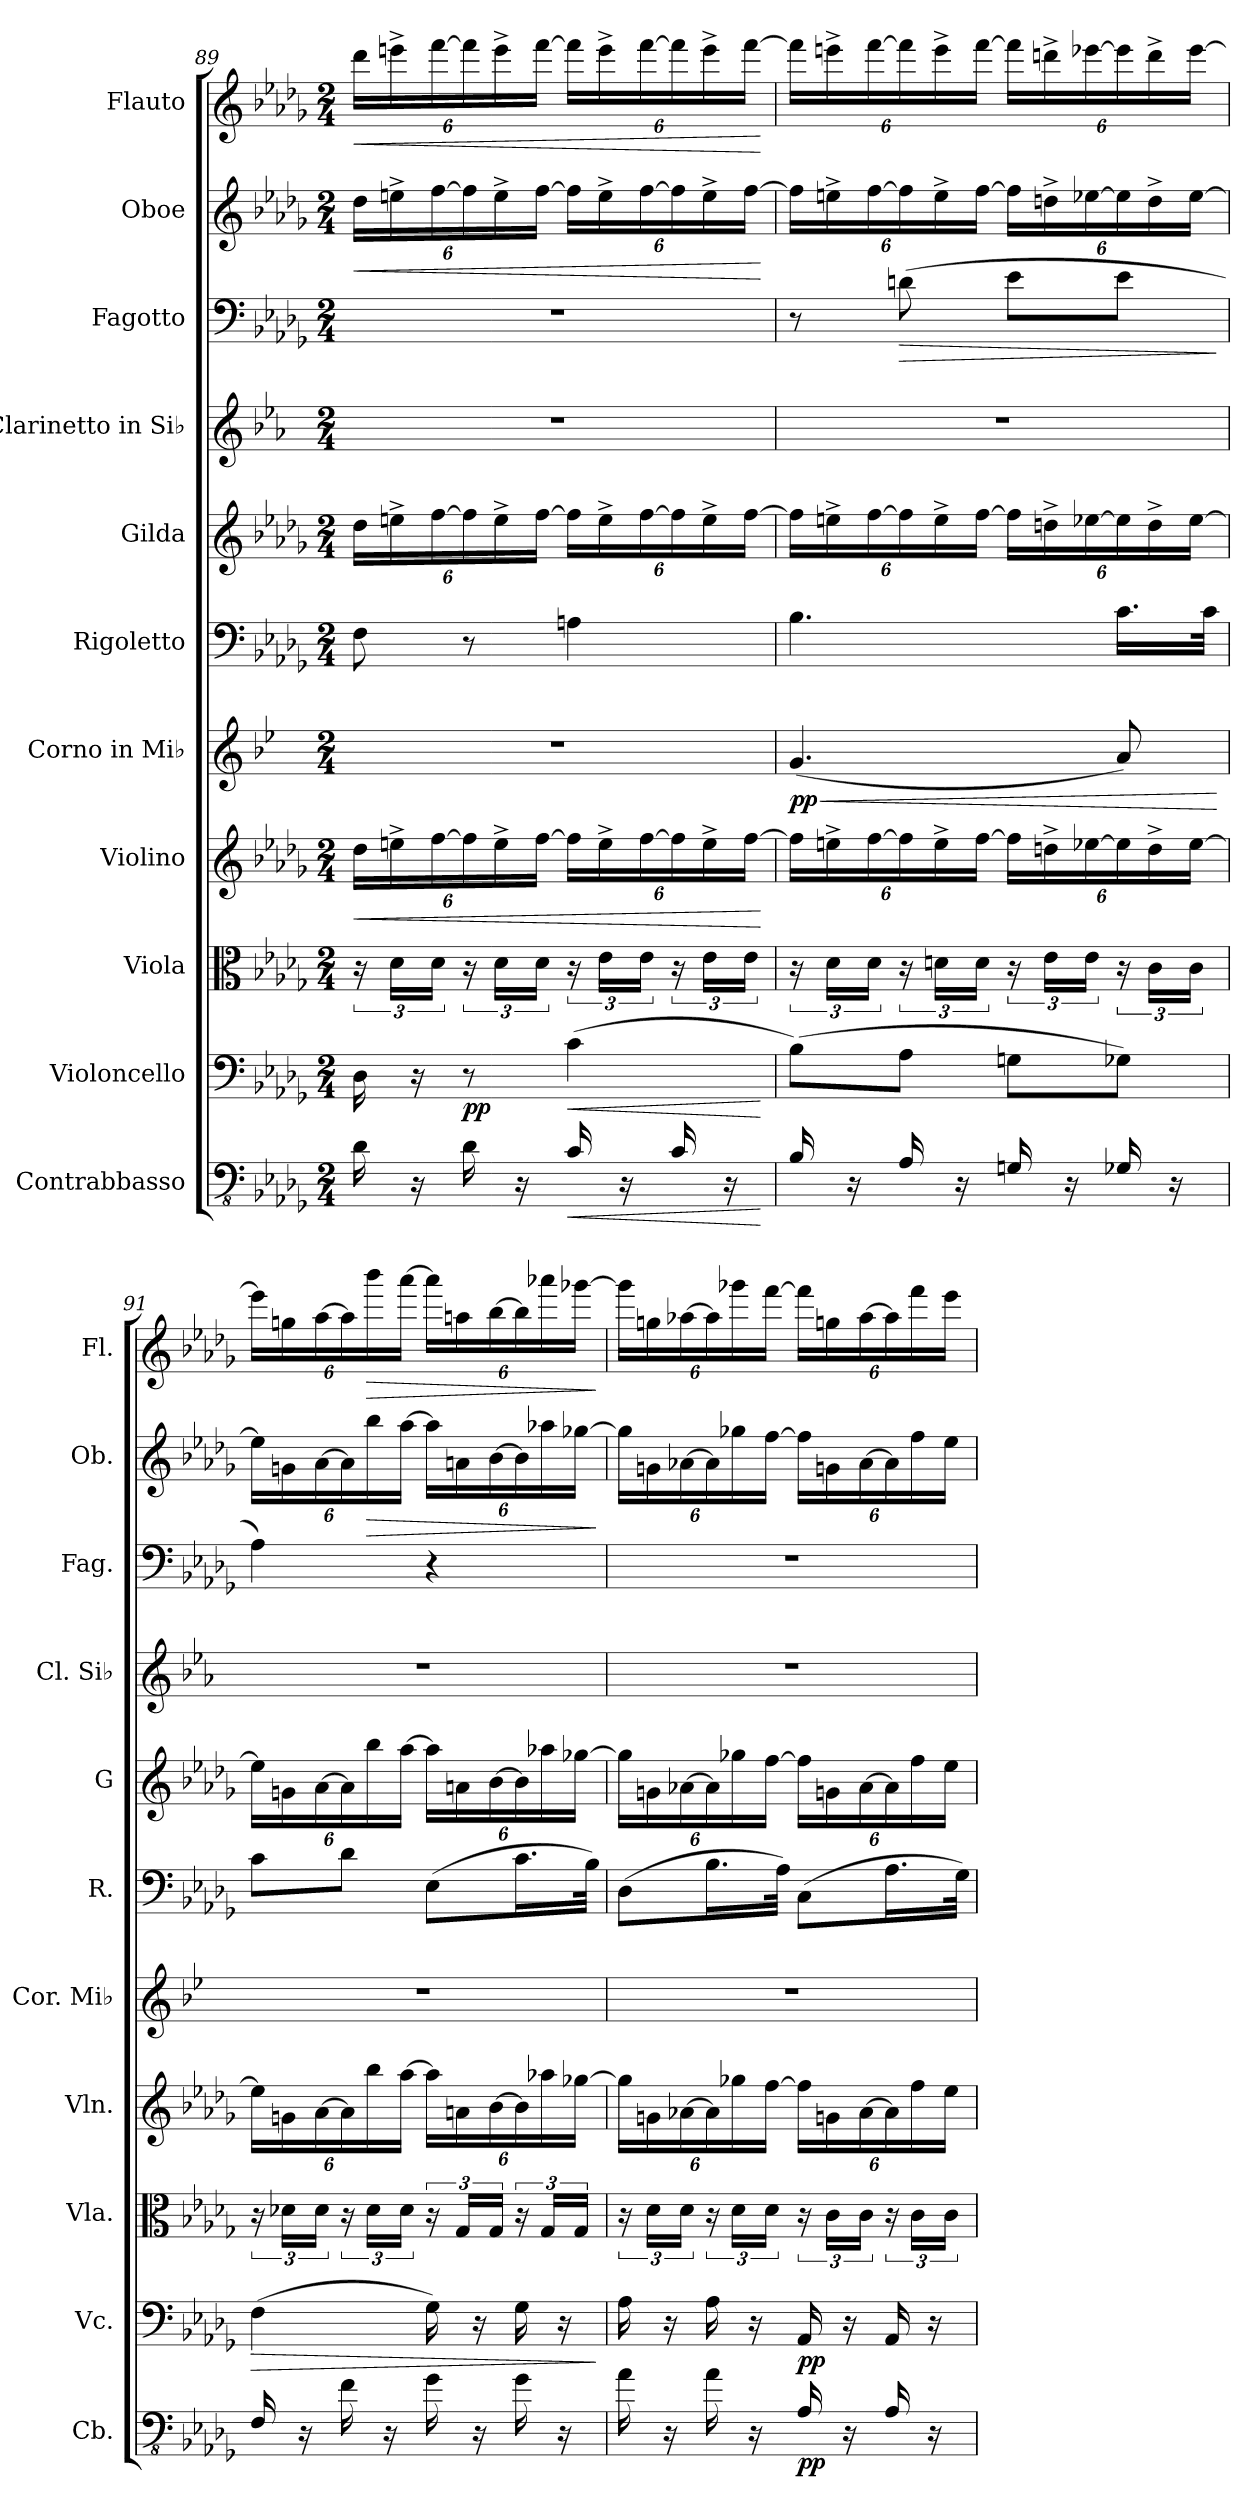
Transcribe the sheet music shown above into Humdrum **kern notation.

**kern	**dynam	**kern	**dynam	**kern	**kern	**dynam	**kern	**dynam	**kern	**kern	**kern	**kern	**dynam	**kern	**dynam	**kern	**dynam
*part11	*part11	*part10	*part10	*part9	*part8	*part8	*part7	*part7	*part6	*part5	*part4	*part3	*part3	*part2	*part2	*part1	*part1
*staff11	*staff11	*staff10	*staff10	*staff9	*staff8	*staff8	*staff7	*staff7	*staff6	*staff5	*staff4	*staff3	*staff3	*staff2	*staff2	*staff1	*staff1
*I"Contrabbasso	*	*I"Violoncello	*	*I"Viola	*I"Violino	*	*I"Corno in Mi♭	*	*I"Rigoletto	*I"Gilda	*I"Clarinetto in Si♭	*I"Fagotto	*	*I"Oboe	*	*I"Flauto	*
*I'Cb.	*	*I'Vc.	*	*I'Vla.	*I'Vln.	*	*I'Cor. Mi♭	*	*I'R.	*I'G	*I'Cl. Si♭	*I'Fag.	*	*I'Ob.	*	*I'Fl.	*
!!LO:PB:g=z
*clefFv4	*	*clefF4	*	*clefC3	*clefG2	*	*clefG2	*	*clefF4	*clefG2	*clefG2	*clefF4	*	*clefG2	*	*clefG2	*
*ITrd7c12	*	*	*	*	*	*	*ITrd5c9	*	*	*	*ITrd1c2	*	*	*	*	*	*
*k[b-e-a-d-g-]	*	*k[b-e-a-d-g-]	*	*k[b-e-a-d-g-]	*k[b-e-a-d-g-]	*	*k[b-e-a-d-g-]	*	*k[b-e-a-d-g-]	*k[b-e-a-d-g-]	*k[b-e-a-d-g-]	*k[b-e-a-d-g-]	*	*k[b-e-a-d-g-]	*	*k[b-e-a-d-g-]	*
*M2/4	*	*M2/4	*	*M2/4	*M2/4	*	*M2/4	*	*M2/4	*M2/4	*M2/4	*M2/4	*	*M2/4	*	*M2/4	*
*	*	*	*	*	*Xbrackettup	*	*	*	*	*	*	*	*	*	*	*	*
=89	=89	=89	=89	=89	=89	=89	=89	=89	=89	=89	=89	=89	=89	=89	=89	=89	=89
!	!	!	!	!	!	!LO:HP:b	!	!	!	!	!	!	!	!	!	!	!
*	*	*	*	*	*	*	*	*	*	*Xbrackettup	*	*	*	*Xbrackettup	*	*	*
!	!	!	!	!	!	!	!	!	!	!	!	!	!	!	!LO:HP:b	!	!
*	*	*	*	*	*	*	*	*	*	*	*	*	*	*	*	*Xbrackettup	*
!	!	!	!	!	!	!	!	!	!	!	!	!	!	!	!	!	!LO:HP:b
16DD-\	.	16D-\	.	24r	24dd-\LL	<	2r	.	8F\	24dd-\LL	2r	2r	.	24dd-\LL	<	24ddd-\LL	<
.	.	.	.	24d-\LL	24een^\	.	.	.	.	24een^\	.	.	.	24een^\	.	24eeen^\	.
16r	.	16r	.	.	.	.	.	.	.	.	.	.	.	.	.	.	.
.	.	.	.	24d-\JJ	[24ff\	.	.	.	.	[24ff\	.	.	.	[24ff\	.	[24fff\	.
!	!	!	!LO:DY:b	!	!	!	!	!	!	!	!	!	!	!	!	!	!
16DD-\	.	8r	pp	24r	24ff\]	.	.	.	8r	24ff\]	.	.	.	24ff\]	.	24fff\]	.
.	.	.	.	24d-\LL	24ee^\	.	.	.	.	24ee^\	.	.	.	24ee^\	.	24eee^\	.
16r	.	.	.	.	.	.	.	.	.	.	.	.	.	.	.	.	.
.	.	.	.	24d-\JJ	[24ff\JJ	.	.	.	.	[24ff\JJ	.	.	.	[24ff\JJ	.	[24fff\JJ	.
!	!LO:HP:b	!	!LO:HP:b	!	!	!	!	!	!	!	!	!	!	!	!	!	!
16CC/	<	(>4c\	<	24r	24ff\LL]	.	.	.	4An\	24ff\LL]	.	.	.	24ff\LL]	.	24fff\LL]	.
.	.	.	.	24e-\LL	24ee^\	.	.	.	.	24ee^\	.	.	.	24ee^\	.	24eee^\	.
16r	.	.	.	.	.	.	.	.	.	.	.	.	.	.	.	.	.
.	.	.	.	24e-\JJ	[24ff\	.	.	.	.	[24ff\	.	.	.	[24ff\	.	[24fff\	.
16CC/	.	.	.	24r	24ff\]	.	.	.	.	24ff\]	.	.	.	24ff\]	.	24fff\]	.
.	.	.	.	24e-\LL	24ee^\	.	.	.	.	24ee^\	.	.	.	24ee^\	.	24eee^\	.
16r	.	.	.	.	.	.	.	.	.	.	.	.	.	.	.	.	.
.	.	.	.	24e-\JJ	[24ff\JJ	.	.	.	.	[24ff\JJ	.	.	.	[24ff\JJ	.	[24fff\JJ	.
.	[	.	[	.	.	[	.	.	.	.	.	.	.	.	[	.	[
=90	=90	=90	=90	=90	=90	=90	=90	=90	=90	=90	=90	=90	=90	=90	=90	=90	=90
!	!	!	!	!	!	!	!	!LO:HP:b	!	!	!	!	!	!	!	!	!
!	!	!	!	!	!	!	!	!LO:DY:n=1:b	!	!	!	!	!	!	!	!	!
16BBB-/	.	(>8B-\L)	.	24r	24ff\LL]	.	(<4.B-/	< pp	4.B-\	24ff\LL]	2r	8r	.	24ff\LL]	.	24fff\LL]	.
.	.	.	.	24d-\LL	24een^\	.	.	.	.	24een^\	.	.	.	24een^\	.	24eeen^\	.
16r	.	.	.	.	.	.	.	.	.	.	.	.	.	.	.	.	.
.	.	.	.	24d-\JJ	[24ff\	.	.	.	.	[24ff\	.	.	.	[24ff\	.	[24fff\	.
!	!	!	!	!	!	!	!	!	!	!	!	!	!LO:HP:b	!	!	!	!
16AAA-/	.	8A-\J	.	24r	24ff\]	.	.	.	.	24ff\]	.	(>8dn\	>	24ff\]	.	24fff\]	.
.	.	.	.	24dn\LL	24ee^\	.	.	.	.	24ee^\	.	.	.	24ee^\	.	24eee^\	.
16r	.	.	.	.	.	.	.	.	.	.	.	.	.	.	.	.	.
.	.	.	.	24d\JJ	[24ff\JJ	.	.	.	.	[24ff\JJ	.	.	.	[24ff\JJ	.	[24fff\JJ	.
16GGGn/	.	8Gn\L	.	24r	24ff\LL]	.	.	.	.	24ff\LL]	.	8e-\L	.	24ff\LL]	.	24fff\LL]	.
.	.	.	.	24e-\LL	24ddn^\	.	.	.	.	24ddn^\	.	.	.	24ddn^\	.	24dddn^\	.
16r	.	.	.	.	.	.	.	.	.	.	.	.	.	.	.	.	.
.	.	.	.	24e-\JJ	[24ee-X\	.	.	.	.	[24ee-X\	.	.	.	[24ee-X\	.	[24eee-X\	.
16GGG-X/	.	8G-X\J)	.	24r	24ee-\]	.	8c/)	.	16.c\LL	24ee-\]	.	8e-\J	.	24ee-\]	.	24eee-\]	.
.	.	.	.	24c\LL	24dd^\	.	.	.	.	24dd^\	.	.	.	24dd^\	.	24ddd^\	.
16r	.	.	.	.	.	.	.	.	.	.	.	.	.	.	.	.	.
.	.	.	.	24c\JJ	[24ee-\JJ	.	.	.	.	[24ee-\JJ	.	.	.	[24ee-\JJ	.	[24eee-\JJ	.
.	.	.	.	.	.	.	.	.	32c\JJk	.	.	.	.	.	.	.	.
.	.	.	.	.	.	.	.	[	.	.	.	.	]	.	.	.	.
!!LO:PB:g=z
=91	=91	=91	=91	=91	=91	=91	=91	=91	=91	=91	=91	=91	=91	=91	=91	=91	=91
!	!	!	!LO:HP:b	!	!	!	!	!	!	!	!	!	!	!	!	!	!
16FFF/	.	(>4F\	>	24r	24ee-\LL]	.	2r	.	8c\L	24ee-\LL]	2r	4A-\)	.	24ee-\LL]	.	24eee-\LL]	.
.	.	.	.	24d-X\LL	24gn\	.	.	.	.	24gn\	.	.	.	24gn\	.	24ggn\	.
16r	.	.	.	.	.	.	.	.	.	.	.	.	.	.	.	.	.
.	.	.	.	24d-\JJ	[24a-\	.	.	.	.	[24a-\	.	.	.	[24a-\	.	[24aa-\	.
16FF\	.	.	.	24r	24a-\]	.	.	.	8d-\J	24a-\]	.	.	.	24a-\]	.	24aa-\]	.
!	!	!	!	!	!	!	!	!	!	!	!	!	!	!	!LO:HP:b	!	!LO:HP:b
.	.	.	.	24d-\LL	24bb-\	.	.	.	.	24bb-\	.	.	.	24bb-\	>	24bbb-\	>
16r	.	.	.	.	.	.	.	.	.	.	.	.	.	.	.	.	.
.	.	.	.	24d-\JJ	[24aa-\JJ	.	.	.	.	[24aa-\JJ	.	.	.	[24aa-\JJ	.	[24aaa-\JJ	.
16GG-\	.	16G-\)	.	24r	24aa-\LL]	.	.	.	(>8E-\L	24aa-\LL]	.	4r	.	24aa-\LL]	.	24aaa-\LL]	.
.	.	.	.	24G-/LL	24an\	.	.	.	.	24an\	.	.	.	24an\	.	24aan\	.
16r	.	16r	.	.	.	.	.	.	.	.	.	.	.	.	.	.	.
.	.	.	.	24G-/JJ	[24b-\	.	.	.	.	[24b-\	.	.	.	[24b-\	.	[24bb-\	.
16GG-\	.	16G-\	.	24r	24b-\]	.	.	.	16.c\L	24b-\]	.	.	.	24b-\]	.	24bb-\]	.
.	.	.	.	24G-/LL	24aa-X\	.	.	.	.	24aa-X\	.	.	.	24aa-X\	.	24aaa-X\	.
16r	.	16r	.	.	.	.	.	.	.	.	.	.	.	.	.	.	.
.	.	.	.	24G-/JJ	[24gg-X\JJ	.	.	.	.	[24gg-X\JJ	.	.	.	[24gg-X\JJ	.	[24ggg-X\JJ	.
.	.	.	.	.	.	.	.	.	32B-\JJk)	.	.	.	.	.	.	.	.
.	.	.	]	.	.	.	.	.	.	.	.	.	.	.	]	.	]
=92	=92	=92	=92	=92	=92	=92	=92	=92	=92	=92	=92	=92	=92	=92	=92	=92	=92
16AA-\	.	16A-\	.	24r	24gg-\LL]	.	2r	.	(>8D-\L	24gg-\LL]	2r	2r	.	24gg-\LL]	.	24ggg-\LL]	.
.	.	.	.	24d-\LL	24gn\	.	.	.	.	24gn\	.	.	.	24gn\	.	24ggn\	.
16r	.	16r	.	.	.	.	.	.	.	.	.	.	.	.	.	.	.
.	.	.	.	24d-\JJ	[24a-X\	.	.	.	.	[24a-X\	.	.	.	[24a-X\	.	[24aa-X\	.
16AA-\	.	16A-\	.	24r	24a-\]	.	.	.	16.B-\L	24a-\]	.	.	.	24a-\]	.	24aa-\]	.
.	.	.	.	24d-\LL	24gg-X\	.	.	.	.	24gg-X\	.	.	.	24gg-X\	.	24ggg-X\	.
16r	.	16r	.	.	.	.	.	.	.	.	.	.	.	.	.	.	.
.	.	.	.	24d-\JJ	[24ff\JJ	.	.	.	.	[24ff\JJ	.	.	.	[24ff\JJ	.	[24fff\JJ	.
.	.	.	.	.	.	.	.	.	32A-\JJk)	.	.	.	.	.	.	.	.
!	!LO:DY:b	!	!LO:DY:b	!	!	!	!	!	!	!	!	!	!	!	!	!	!
16AAA-/	pp	16AA-/	pp	24r	24ff\LL]	.	.	.	(>8C\L	24ff\LL]	.	.	.	24ff\LL]	.	24fff\LL]	.
.	.	.	.	24c\LL	24gn\	.	.	.	.	24gn\	.	.	.	24gn\	.	24ggn\	.
16r	.	16r	.	.	.	.	.	.	.	.	.	.	.	.	.	.	.
.	.	.	.	24c\JJ	[24a-\	.	.	.	.	[24a-\	.	.	.	[24a-\	.	[24aa-\	.
16AAA-/	.	16AA-/	.	24r	24a-\]	.	.	.	16.A-\L	24a-\]	.	.	.	24a-\]	.	24aa-\]	.
.	.	.	.	24c\LL	24ff\	.	.	.	.	24ff\	.	.	.	24ff\	.	24fff\	.
16r	.	16r	.	.	.	.	.	.	.	.	.	.	.	.	.	.	.
.	.	.	.	24c\JJ	24ee-\JJ	.	.	.	.	24ee-\JJ	.	.	.	24ee-\JJ	.	24eee-\JJ	.
.	.	.	.	.	.	.	.	.	32G-\JJk)	.	.	.	.	.	.	.	.
=	=	=	=	=	=	=	=	=	=	=	=	=	=	=	=	=	=
*-	*-	*-	*-	*-	*-	*-	*-	*-	*-	*-	*-	*-	*-	*-	*-	*-	*-
